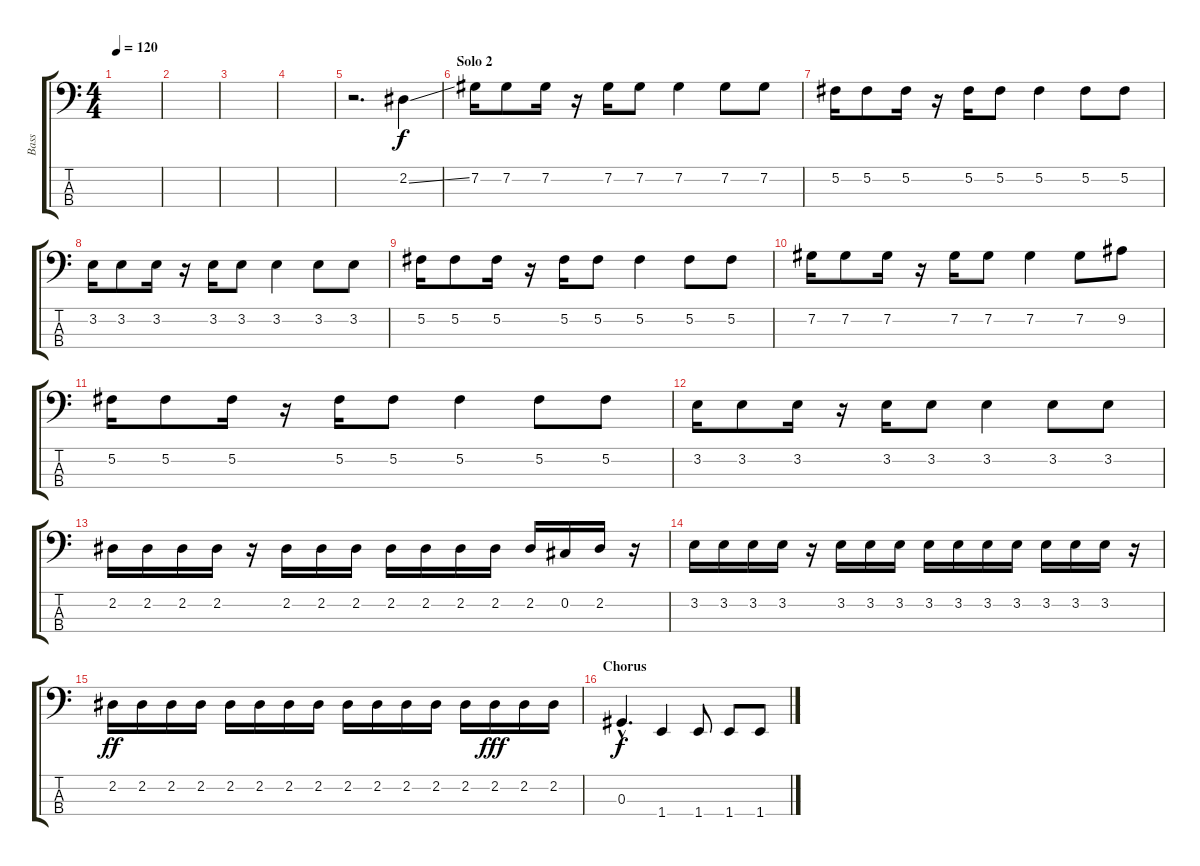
\track ("Bass" "Bass") {instrument electricbasspick}
\staff {score tabs}
\tuning (Gb2 Db2 Ab1 Eb1) {hide}
\ts (4 4)
\tempo 120
\clef f4
\ks c
|
|
|
|
r.2{d} 2.2{ss}.4 |
\section ("" "Solo 2")
7.2.16 7.2.8 7.2.16 r.16 7.2.16 7.2.8 7.2.4 7.2.8 7.2.8 |
5.2.16 5.2.8 5.2.16 r.16 5.2.16 5.2.8 5.2.4 5.2.8 5.2.8 |
3.2.16 3.2.8 3.2.16 r.16 3.2.16 3.2.8 3.2.4 3.2.8 3.2.8 |
5.2.16 5.2.8 5.2.16 r.16 5.2.16 5.2.8 5.2.4 5.2.8 5.2.8 |
7.2.16 7.2.8 7.2.16 r.16 7.2.16 7.2.8 7.2.4 7.2.8 9.2.8 |
5.2.16 5.2.8 5.2.16 r.16 5.2.16 5.2.8 5.2.4 5.2.8 5.2.8 |
3.2.16 3.2.8 3.2.16 r.16 3.2.16 3.2.8 3.2.4 3.2.8 3.2.8 |
2.2.16 2.2.16 2.2.16 2.2.16 r.16 2.2.16 2.2.16 2.2.16 2.2.16 2.2.16 2.2.16 2.2.16 2.2.16 0.2.16 2.2.16 r.16 |
3.2.16 3.2.16 3.2.16 3.2.16 r.16 3.2.16 3.2.16 3.2.16 3.2.16 3.2.16 3.2.16 3.2.16 3.2.16 3.2.16 3.2.16 r.16 |
2.2.16{dy ff volume 11} 2.2.16 2.2.16 2.2.16 2.2.16 2.2.16 2.2.16 2.2.16 2.2.16 2.2.16 2.2.16 2.2.16 2.2.16 2.2.16{dy fff} 2.2.16 2.2.16 |
\section ("" "Chorus")
0.3{hac}.4{d dy f volume 13} 1.4.4 1.4.8 1.4.8 1.4.8
